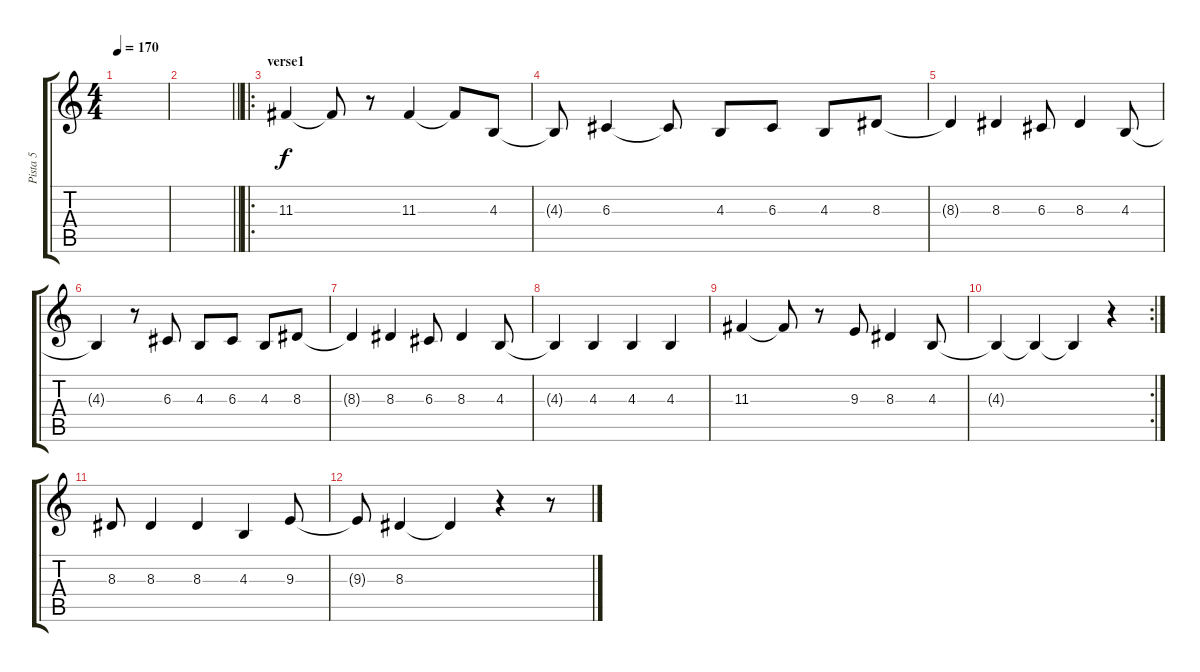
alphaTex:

\track ("Pista 5" "Pista 5") {instrument altosax}
\staff {score tabs}
\tuning (E4 B3 G3 D3 A2 E2) {hide}
\ts (4 4)
\tempo 170
\clef g2
\ks c
|
\barLineRight lightlight
|
\ro
\section ("" "verse1")
11.3.4 11.3{t}.8 r.8 11.3.4 11.3{t}.8 4.3.8 |
4.3{t}.8 6.3.4 6.3{t}.8 4.3.8 6.3.8 4.3.8 8.3.8 |
8.3{t}.4 8.3.4 6.3.8 8.3.4 4.3.8 |
4.3{t}.4 r.8 6.3.8 4.3.8 6.3.8 4.3.8 8.3.8 |
8.3{t}.4 8.3.4 6.3.8 8.3.4 4.3.8 |
4.3{t}.4 4.3.4 4.3.4 4.3.4 |
11.3.4 11.3{t}.8 r.8 9.3.8 8.3.4 4.3.8 |
\rc 2
4.3{t}.4 4.3{t}.4 4.3{t}.4 r.4 |
8.3.8 8.3.4 8.3.4 4.3.4 9.3.8 |
9.3{t}.8 8.3.4 8.3{t}.4 r.4 r.8
